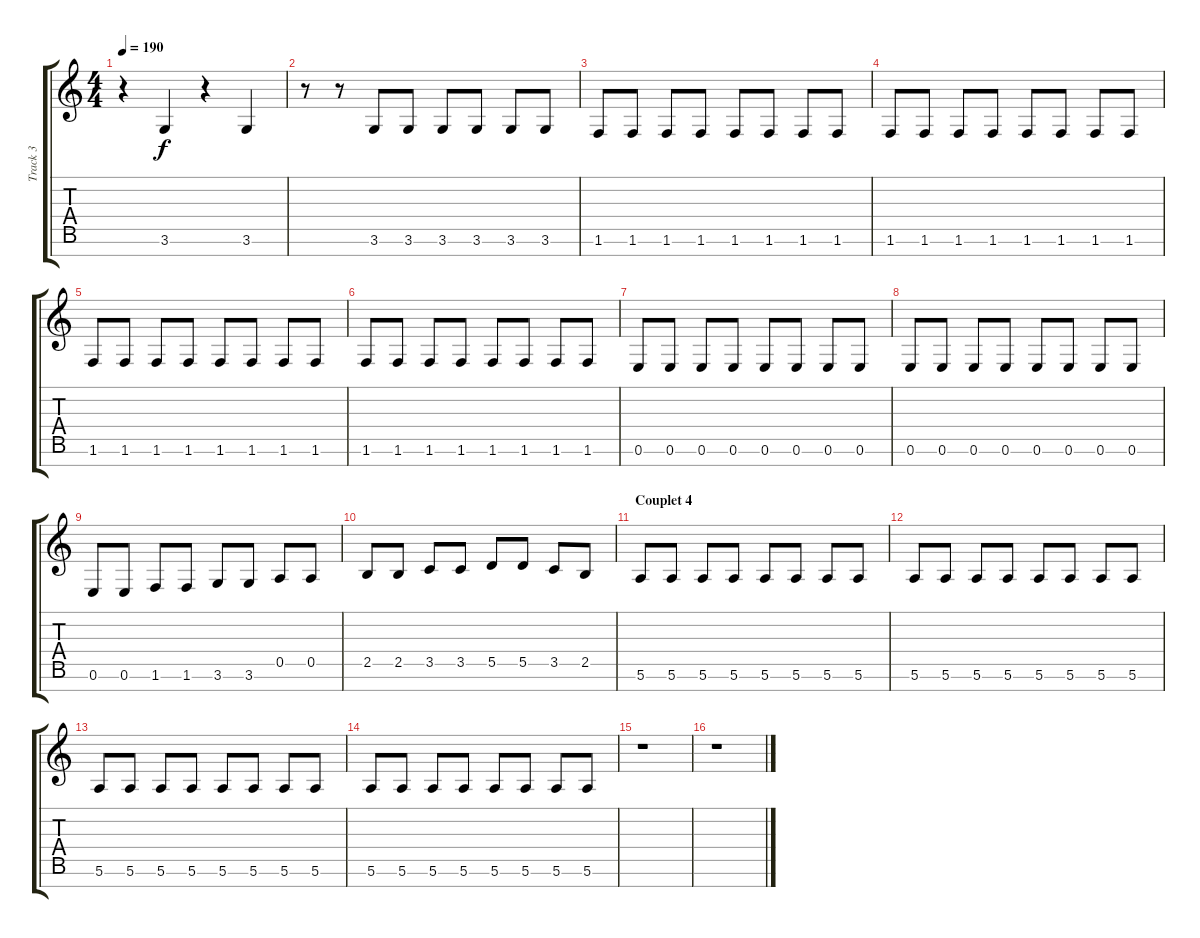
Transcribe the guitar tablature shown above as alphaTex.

\track ("Track 3" "Track 3") {instrument electricbassfinger}
\staff {score tabs}
\tuning (E4 B3 G3 D3 A2 E2 B1) {hide}
\ts (4 4)
\tempo 190
\clef g2
\ks c
r.4{dy f} 3.6.4 r.4 3.6.4 |
r.8 r.8 3.6.8 3.6.8 3.6.8 3.6.8 3.6.8 3.6.8 |
1.6.8 1.6.8 1.6.8 1.6.8 1.6.8 1.6.8 1.6.8 1.6.8 |
1.6.8 1.6.8 1.6.8 1.6.8 1.6.8 1.6.8 1.6.8 1.6.8 |
1.6.8 1.6.8 1.6.8 1.6.8 1.6.8 1.6.8 1.6.8 1.6.8 |
1.6.8 1.6.8 1.6.8 1.6.8 1.6.8 1.6.8 1.6.8 1.6.8 |
0.6.8 0.6.8 0.6.8 0.6.8 0.6.8 0.6.8 0.6.8 0.6.8 |
0.6.8 0.6.8 0.6.8 0.6.8 0.6.8 0.6.8 0.6.8 0.6.8 |
0.6.8 0.6.8 1.6.8 1.6.8 3.6.8 3.6.8 0.5.8 0.5.8 |
2.5.8 2.5.8 3.5.8 3.5.8 5.5.8 5.5.8 3.5.8 2.5.8 |
\section ("" "Couplet 4")
5.6.8 5.6.8 5.6.8 5.6.8 5.6.8 5.6.8 5.6.8 5.6.8 |
5.6.8 5.6.8 5.6.8 5.6.8 5.6.8 5.6.8 5.6.8 5.6.8 |
5.6.8 5.6.8 5.6.8 5.6.8 5.6.8 5.6.8 5.6.8 5.6.8 |
5.6.8 5.6.8 5.6.8 5.6.8 5.6.8 5.6.8 5.6.8 5.6.8 |
r.1 |
r.1
